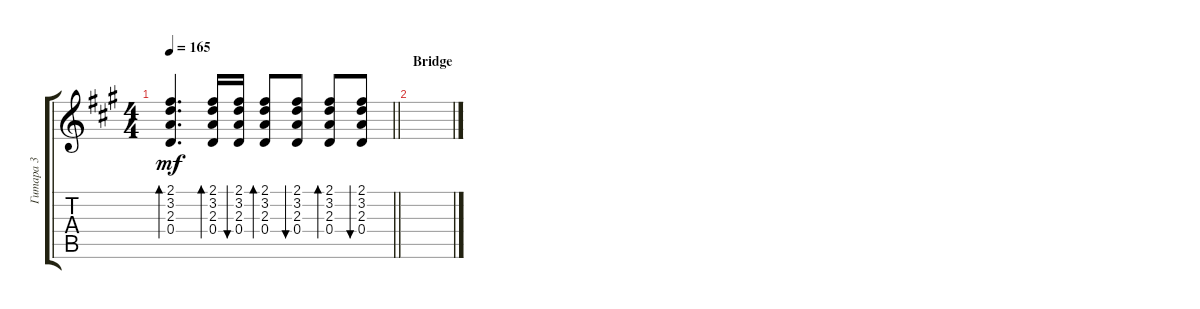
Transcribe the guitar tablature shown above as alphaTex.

\track ("Гитара 3" "Гитара 3") {instrument acousticguitarsteel}
\staff {score tabs}
\tuning (E4 B3 G3 D3 A2 E2) {hide}
\ts (4 4)
\tempo 165
\clef g2
\barLineRight lightlight
\ks f#minor
(2.1 3.2 2.3 0.4).4{d bd 60 dy mf} (2.1 3.2 2.3 0.4).16{bd 60} (2.1 3.2 2.3 0.4).16{bu 60} (2.1 3.2 2.3 0.4).8{bd 60} (2.1 3.2 2.3 0.4).8{bu 60} (2.1 3.2 2.3 0.4).8{bd 60} (2.1 3.2 2.3 0.4).8{bu 60} |
\section ("" "Bridge")
